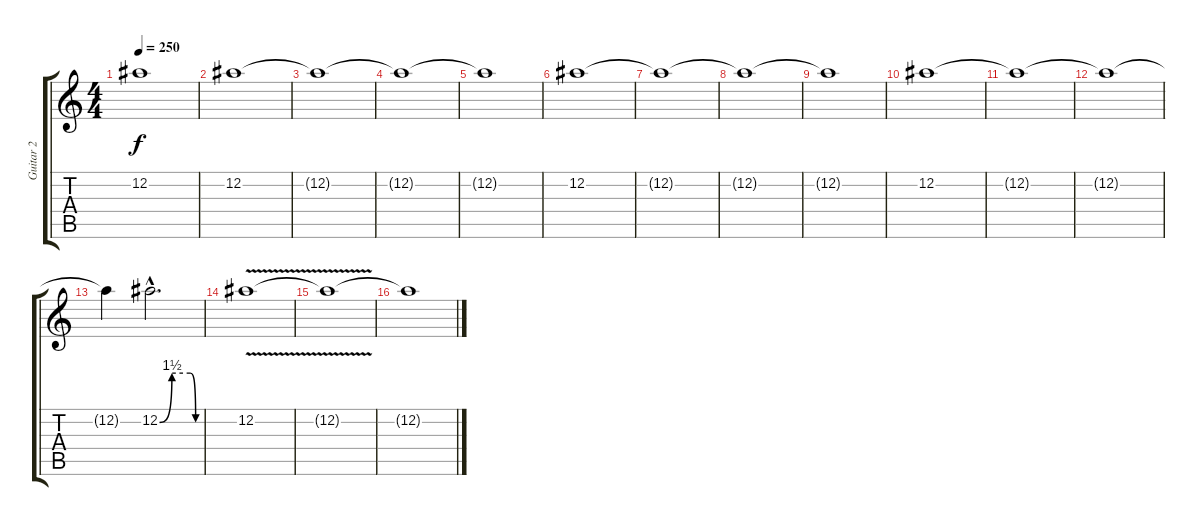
\track ("Guitar 2" "Guitar 2") {instrument distortionguitar}
\staff {score tabs}
\tuning (Eb4 Bb3 Gb3 Db3 Ab2 Eb2) {hide}
\ts (4 4)
\tempo 250
\clef g2
\ks c
12.2{t}.1{dy f} |
12.2.1 |
12.2{t}.1 |
12.2{t}.1 |
12.2{t}.1 |
12.2.1 |
12.2{t}.1 |
12.2{t}.1 |
12.2{t}.1 |
12.2.1 |
12.2{t}.1 |
12.2{t}.1 |
12.2{t}.4 12.2{be (custom 0 0 18 6 45 6 53 0 60 0) hac}.2{d} |
12.2{v}.1 |
12.2{t}.1 |
12.2{t}.1
